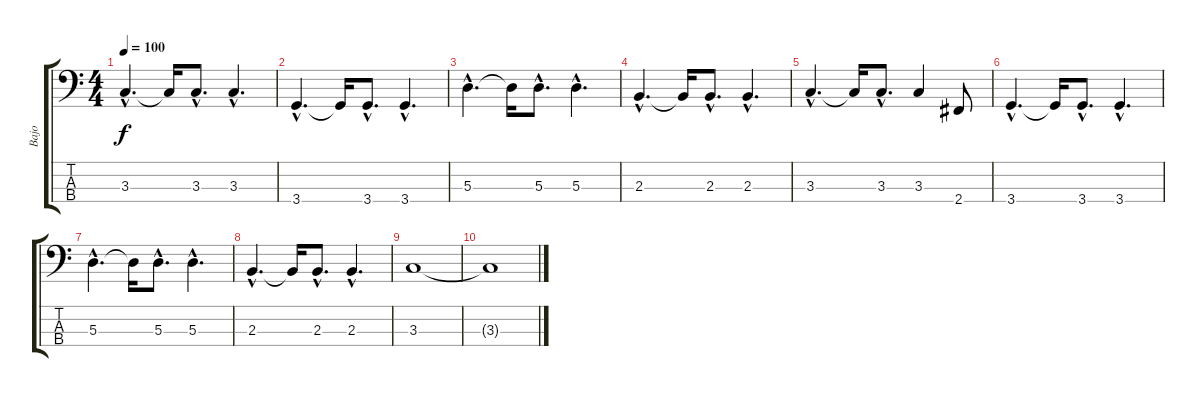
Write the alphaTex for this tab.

\track ("Bajo" "Bajo") {instrument electricbasspick}
\staff {score tabs}
\tuning (G2 D2 A1 E1) {hide}
\ts (4 4)
\tempo 100
\clef f4
\ks c
3.3{hac}.4{d dy f} 3.3{t}.16 3.3{hac}.8{d} 3.3{hac}.4{d} |
3.4{hac}.4{d} 3.4{t}.16 3.4{hac}.8{d} 3.4{hac}.4{d} |
5.3{hac}.4{d} 5.3{t}.16 5.3{hac}.8{d} 5.3{hac}.4{d} |
2.3{hac}.4{d} 2.3{t}.16 2.3{hac}.8{d} 2.3{hac}.4{d} |
3.3{hac}.4{d} 3.3{t}.16 3.3{hac}.8{d} 3.3.4 2.4.8 |
3.4{hac}.4{d} 3.4{t}.16 3.4{hac}.8{d} 3.4{hac}.4{d} |
5.3{hac}.4{d} 5.3{t}.16 5.3{hac}.8{d} 5.3{hac}.4{d} |
2.3{hac}.4{d} 2.3{t}.16 2.3{hac}.8{d} 2.3{hac}.4{d} |
3.3.1 |
3.3{t}.1
